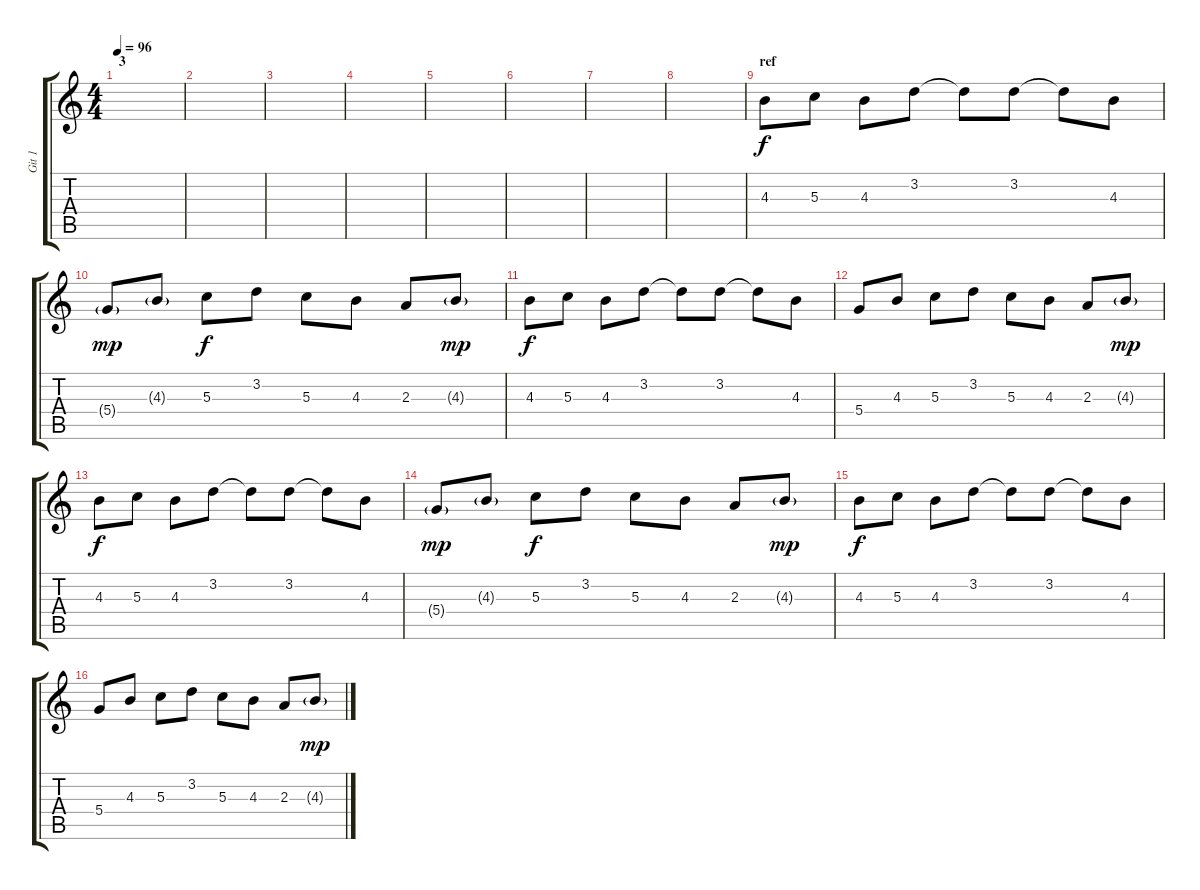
\track ("Git 1" "Git 1") {instrument electricguitarjazz}
\staff {score tabs}
\tuning (E4 B3 G3 D3 A2 E2) {hide}
\ts (4 4)
\section ("" "3")
\tempo 96
\clef g2
\ks c
|
|
|
|
|
|
|
|
\section ("" "ref")
4.3.8{dy f} 5.3.8 4.3.8 3.2.8 3.2{t}.8 3.2.8 3.2{t}.8 4.3.8 |
5.4{g}.8{dy mp} 4.3{g}.8 5.3.8{dy f} 3.2.8 5.3.8 4.3.8 2.3.8 4.3{g}.8{dy mp} |
4.3.8{dy f} 5.3.8 4.3.8 3.2.8 3.2{t}.8 3.2.8 3.2{t}.8 4.3.8 |
5.4.8 4.3.8 5.3.8 3.2.8 5.3.8 4.3.8 2.3.8 4.3{g}.8{dy mp} |
4.3.8{dy f} 5.3.8 4.3.8 3.2.8 3.2{t}.8 3.2.8 3.2{t}.8 4.3.8 |
5.4{g}.8{dy mp} 4.3{g}.8 5.3.8{dy f} 3.2.8 5.3.8 4.3.8 2.3.8 4.3{g}.8{dy mp} |
4.3.8{dy f} 5.3.8 4.3.8 3.2.8 3.2{t}.8 3.2.8 3.2{t}.8 4.3.8 |
5.4.8 4.3.8 5.3.8 3.2.8 5.3.8 4.3.8 2.3.8 4.3{g}.8{dy mp}
